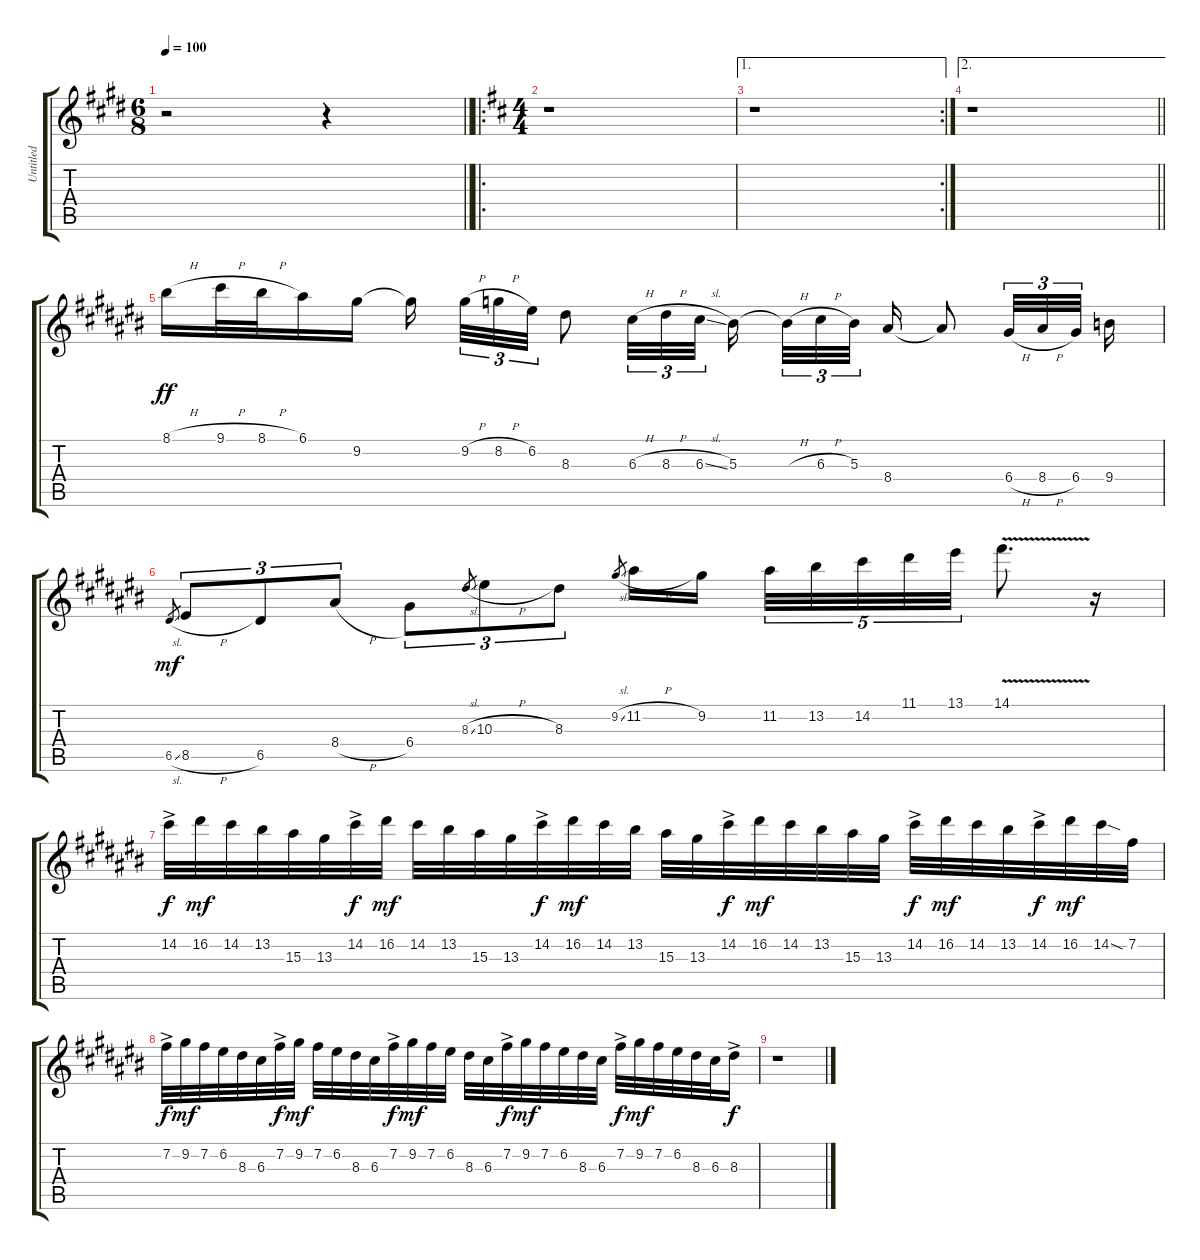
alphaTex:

\track ("Untitled" "Untitled") {instrument distortionguitar}
\staff {score tabs}
\tuning (E4 B3 G3 D3 A2 E2) {hide}
\ts (6 8)
\tempo 100
\clef g2
\barLineRight lightlight
\ks c#minor
r.2{dy ff} r.4 |
\ro
\ts (4 4)
\ks d
r.1 |
\ae 1
\rc 2
r.1 |
\ae 2
\barLineRight lightlight
r.1 |
\ks c#
8.1{h}.16 9.1{h}.32 8.1{h}.32 6.1.16 9.2.16 9.2{t}.16{beam splitsecondary} 9.2{h}.32{tu (3 2)} 8.2{h}.32{tu (3 2)} 6.2.32{tu (3 2)} 8.3.8 6.3{h}.32{tu (3 2)} 8.3{h}.32{tu (3 2)} 6.3{sl}.32{tu (3 2) beam splitsecondary} 5.3.16{beam splitsecondary} 5.3{h t}.32{tu (3 2)} 6.3{h}.32{tu (3 2)} 5.3.32{tu (3 2) beam splitsecondary} 8.4.16 8.4{t}.8 6.4{h}.32{tu (3 2)} 8.4{h}.32{tu (3 2)} 6.4.32{tu (3 2) beam splitsecondary} 9.4.16 |
6.5{sl}.8{gr dy mf} 8.5{h}.8{tu (3 2)} 6.5.8{tu (3 2)} 8.4{h}.8{tu (3 2)} 6.4.8{tu (3 2)} 8.3{sl}.8{gr} 10.3{h}.8{tu (3 2)} 8.3.8{tu (3 2)} 9.2{sl}.8{gr} 11.2{h}.16 9.2.16{beam splitsecondary} 11.2.32{tu (5 4)} 13.2.32{tu (5 4)} 14.2.32{tu (5 4)} 11.1.32{tu (5 4)} 13.1.32{tu (5 4)} 14.1{v}.8{d} r.16 |
14.2{ac}.32{dy f} 16.2.32{dy mf} 14.2.32 13.2.32 15.3.32 13.3.32 14.2{ac}.32{dy f} 16.2.32{dy mf} 14.2.32 13.2.32 15.3.32 13.3.32 14.2{ac}.32{dy f} 16.2.32{dy mf} 14.2.32 13.2.32 15.3.32 13.3.32 14.2{ac}.32{dy f} 16.2.32{dy mf} 14.2.32 13.2.32 15.3.32 13.3.32 14.2{ac}.32{dy f} 16.2.32{dy mf} 14.2.32 13.2.32 14.2{ac}.32{dy f} 16.2.32{dy mf} 14.2{sod}.32 7.2.32 |
7.2{ac}.32{dy f} 9.2.32{dy mf} 7.2.32 6.2.32 8.3.32 6.3.32 7.2{ac}.32{dy f} 9.2.32{dy mf} 7.2.32 6.2.32 8.3.32 6.3.32 7.2{ac}.32{dy f} 9.2.32{dy mf} 7.2.32 6.2.32 8.3.32 6.3.32 7.2{ac}.32{dy f} 9.2.32{dy mf} 7.2.32 6.2.32 8.3.32 6.3.32 7.2{ac}.32{dy f} 9.2.32{dy mf} 7.2.32 6.2.32 8.3.32 6.3.32 8.3{ac}.16{dy f} |
\ks a#minor
r.1
